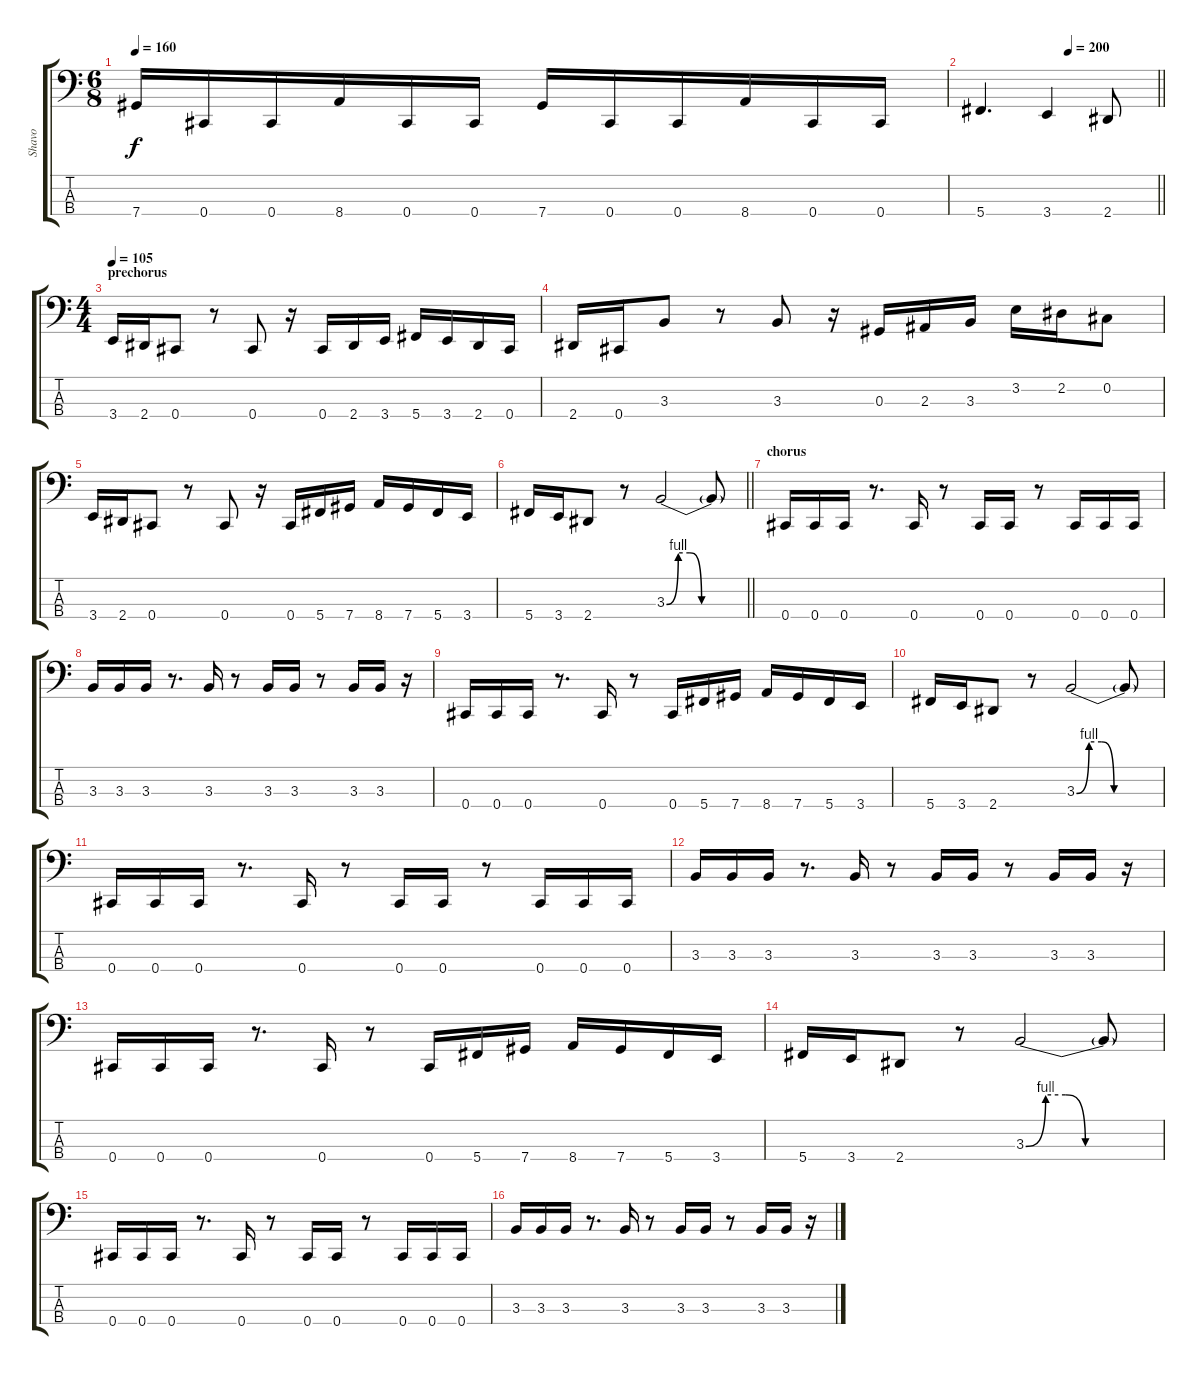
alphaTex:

\track ("Shavo" "Shavo") {instrument electricbassfinger}
\staff {score tabs}
\tuning (Gb2 Db2 Ab1 Db1) {hide}
\ts (6 8)
\tempo 160
\clef f4
\ks c
7.4.16{dy f} 0.4.16 0.4.16 8.4.16 0.4.16 0.4.16 7.4.16 0.4.16 0.4.16 8.4.16 0.4.16 0.4.16 |
\tempo (200 0.5)
\barLineRight lightlight
5.4.4{d} 3.4.4 2.4.8 |
\ts (4 4)
\section ("" "prechorus")
\tempo 105
3.4.16 2.4.16 0.4.8 r.8 0.4.8 r.16 0.4.16 2.4.16 3.4.16 5.4.16 3.4.16 2.4.16 0.4.16 |
2.4.16 0.4.16 3.3.8 r.8 3.3.8 r.16 0.3.16 2.3.16 3.3.16 3.2.16 2.2.16 0.2.8 |
3.4.16 2.4.16 0.4.8 r.8 0.4.8 r.16 0.4.16 5.4.16 7.4.16 8.4.16 7.4.16 5.4.16 3.4.16 |
\barLineRight lightlight
5.4.16 3.4.16 2.4.8 r.8 3.3{be (custom 0 0 15 4 30 4 45 0 60 0)}.2 3.3{be (hold 0 0 60 0) t}.8 |
\section ("" "chorus")
0.4.16 0.4.16 0.4.16 r.8{d} 0.4.16 r.8 0.4.16 0.4.16 r.8 0.4.16 0.4.16 0.4.16 |
3.3.16 3.3.16 3.3.16 r.8{d} 3.3.16 r.8 3.3.16 3.3.16 r.8 3.3.16 3.3.16 r.16 |
0.4.16 0.4.16 0.4.16 r.8{d} 0.4.16 r.8 0.4.16 5.4.16 7.4.16 8.4.16 7.4.16 5.4.16 3.4.16 |
5.4.16 3.4.16 2.4.8 r.8 3.3{be (custom 0 0 15 4 30 4 45 0 60 0)}.2 3.3{be (hold 0 0 60 0) t}.8 |
0.4.16 0.4.16 0.4.16 r.8{d} 0.4.16 r.8 0.4.16 0.4.16 r.8 0.4.16 0.4.16 0.4.16 |
3.3.16 3.3.16 3.3.16 r.8{d} 3.3.16 r.8 3.3.16 3.3.16 r.8 3.3.16 3.3.16 r.16 |
0.4.16 0.4.16 0.4.16 r.8{d} 0.4.16 r.8 0.4.16 5.4.16 7.4.16 8.4.16 7.4.16 5.4.16 3.4.16 |
5.4.16 3.4.16 2.4.8 r.8 3.3{be (custom 0 0 15 4 30 4 45 0 60 0)}.2 3.3{be (hold 0 0 60 0) t}.8 |
0.4.16 0.4.16 0.4.16 r.8{d} 0.4.16 r.8 0.4.16 0.4.16 r.8 0.4.16 0.4.16 0.4.16 |
3.3.16 3.3.16 3.3.16 r.8{d} 3.3.16 r.8 3.3.16 3.3.16 r.8 3.3.16 3.3.16 r.16
